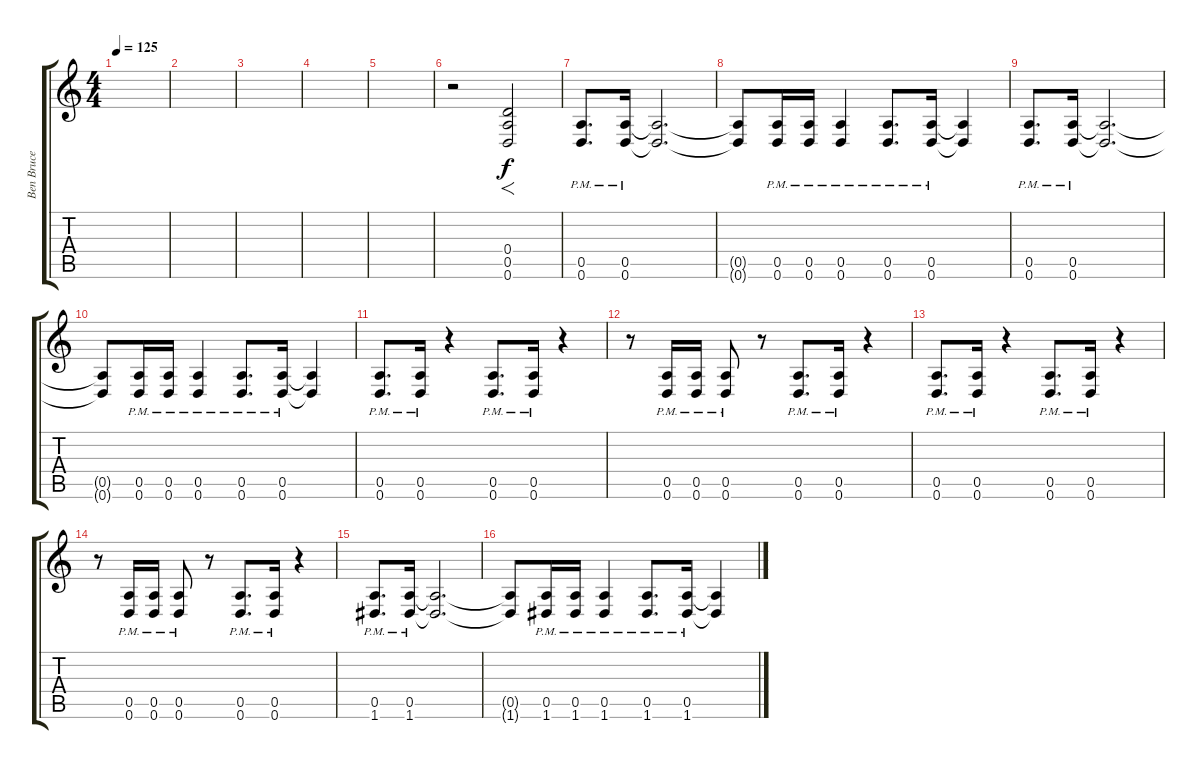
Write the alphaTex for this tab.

\track ("Ben Bruce" "Ben Bruce") {instrument distortionguitar}
\staff {score tabs}
\tuning (E4 B3 G3 D3 A2 D2) {hide}
\ts (4 4)
\tempo 125
\clef g2
\ks c
|
|
|
|
|
r.2 (0.4 0.5 0.6).2{f volume 13} |
(0.5{pm} 0.6{pm}).8{d} (0.5{pm} 0.6{pm}).16 (0.5{t} 0.6{t}).2{d} |
(0.5{t} 0.6{t}).8 (0.5{pm} 0.6{pm}).16 (0.5{pm} 0.6{pm}).16 (0.5{pm} 0.6{pm}).4 (0.5{pm} 0.6{pm}).8{d} (0.5{pm} 0.6{pm}).16 (0.5{t} 0.6{t}).4 |
(0.5{pm} 0.6{pm}).8{d} (0.5{pm} 0.6{pm}).16 (0.5{t} 0.6{t}).2{d} |
(0.5{t} 0.6{t}).8 (0.5{pm} 0.6{pm}).16 (0.5{pm} 0.6{pm}).16 (0.5{pm} 0.6{pm}).4 (0.5{pm} 0.6{pm}).8{d} (0.5{pm} 0.6{pm}).16 (0.5{t} 0.6{t}).4 |
(0.5{pm} 0.6{pm}).8{d} (0.5{pm} 0.6{pm}).16 r.4 (0.5{pm} 0.6{pm}).8{d} (0.5{pm} 0.6{pm}).16 r.4 |
r.8 (0.5{pm} 0.6{pm}).16 (0.5{pm} 0.6{pm}).16 (0.5{pm} 0.6{pm}).8 r.8 (0.5{pm} 0.6{pm}).8{d} (0.5{pm} 0.6{pm}).16 r.4 |
(0.5{pm} 0.6{pm}).8{d} (0.5{pm} 0.6{pm}).16 r.4 (0.5{pm} 0.6{pm}).8{d} (0.5{pm} 0.6{pm}).16 r.4 |
r.8 (0.5{pm} 0.6{pm}).16 (0.5{pm} 0.6{pm}).16 (0.5{pm} 0.6{pm}).8 r.8 (0.5{pm} 0.6{pm}).8{d} (0.5{pm} 0.6{pm}).16 r.4 |
(0.5{pm} 1.6{pm}).8{d} (0.5{pm} 1.6{pm}).16 (0.5{t} 1.6{t}).2{d} |
(0.5{t} 1.6{t}).8 (0.5{pm} 1.6{pm}).16 (0.5{pm} 1.6{pm}).16 (0.5{pm} 1.6{pm}).4 (0.5{pm} 1.6{pm}).8{d} (0.5{pm} 1.6{pm}).16 (0.5{t} 1.6{t}).4
